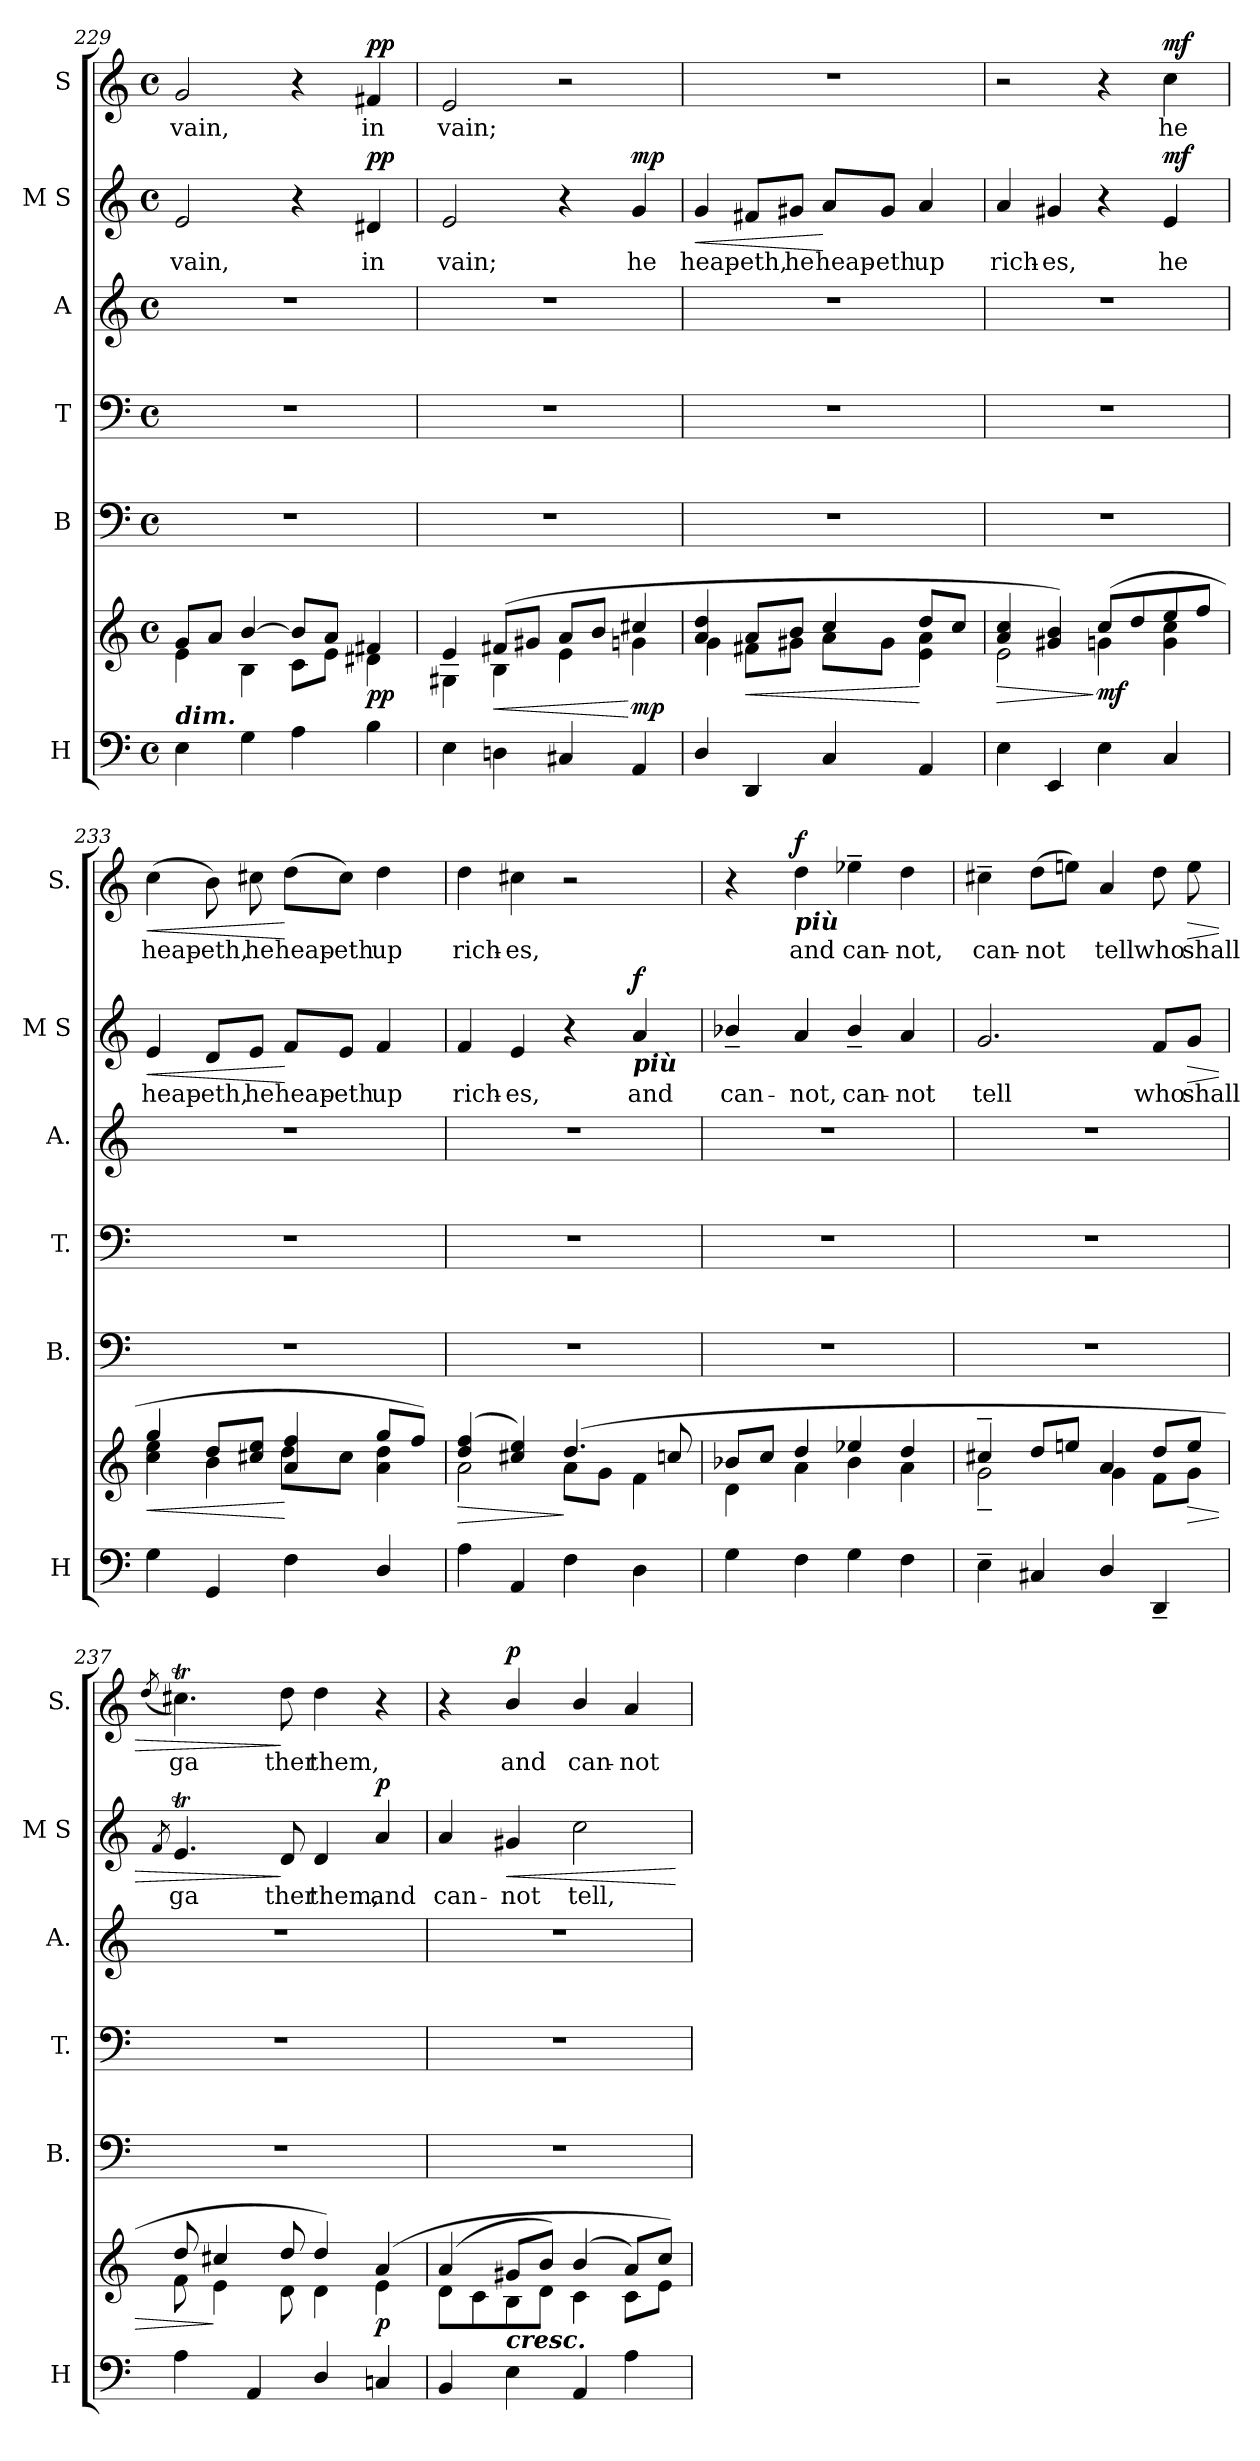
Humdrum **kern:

**kern	**kern	**dynam	**kern	**kern	**kern	**kern	**text	**dynam	**kern	**text	**dynam
*part6	*part6	*part6	*part5	*part4	*part3	*part2	*part2	*part2	*part1	*part1	*part1
*staff7	*staff6	*staff6/7	*staff5	*staff4	*staff3	*staff2	*staff2	*staff2	*staff1	*staff1	*staff1
*I"H	*	*	*I"B	*I"T	*I"A	*I"M S	*	*	*I"S	*	*
*I'H	*	*	*I'B.	*I'T.	*I'A.	*I'M S	*	*	*I'S.	*	*
*clefF4	*clefG2	*	*clefF4	*clefF4	*clefG2	*clefG2	*	*	*clefG2	*	*
*k[]	*k[]	*	*k[]	*k[]	*k[]	*k[]	*	*	*k[]	*	*
*M4/4	*M4/4	*	*M4/4	*M4/4	*M4/4	*M4/4	*	*	*M4/4	*	*
*met(c)	*met(c)	*	*met(c)	*met(c)	*met(c)	*met(c)	*	*	*met(c)	*	*
=229	=229	=229	=229	=229	=229	=229	=229	=229	=229	=229	=229
*	*^	*	*	*	*	*	*	*	*	*	*
!LO:TX:a:Bi:t=dim.	!	!	!	!	!	!	!	!	!	!	!	!
!	!	!	!	!	!	!	!	!LO:LY:b	!	!	!LO:LY:b	!
4E\	8g/L	4e\	.	1r	1r	1r	2e/	vain,	.	2g/	vain,	.
.	8a/J	.	.	.	.	.	.	.	.	.	.	.
4G\	[4b/	4B\	.	.	.	.	.	.	.	.	.	.
4A\	8b/L]	8c\L	.	.	.	.	4r	.	.	4r	.	.
.	8a/J	8e\J	.	.	.	.	.	.	.	.	.	.
!	!	!	!LO:DY:b	!	!	!	!	!LO:LY:b	!LO:DY:b	!	!LO:LY:b	!LO:DY:b
4B\	4f#X/	4d#X\	pp	.	.	.	4d#X/	in	pp	4f#X/	in	pp
=230	=230	=230	=230	=230	=230	=230	=230	=230	=230	=230	=230	=230
!	!	!	!	!	!	!	!	!LO:LY:b	!	!	!LO:LY:b	!
4E\	4e/	4G#X\	.	1r	1r	1r	2e/	vain;	.	2e/	vain;	.
!	!	!	!LO:HP:b	!	!	!	!	!	!	!	!	!
4Dn\	(>8f#X/L	4B\	<	.	.	.	.	.	.	.	.	.
.	8g#X/J	.	.	.	.	.	.	.	.	.	.	.
4C#X/	8a/L	4e\	.	.	.	.	4r	.	.	2r	.	.
.	8b/J	.	.	.	.	.	.	.	.	.	.	.
!	!	!	!LO:DY:n=1:b	!	!	!	!	!LO:LY:b	!LO:DY:b	!	!	!
4AA/	4cc#X/	4gn\	[ mp	.	.	.	4g/	he	mp	.	.	.
=231	=231	=231	=231	=231	=231	=231	=231	=231	=231	=231	=231	=231
!	!	!	!	!	!	!	!	!LO:LY:b	!LO:HP:b	!	!	!
4D/)	4a/ 4dd/	4g\	.	1r	1r	1r	4g/	heap-	<	1r	.	.
!	!	!	!LO:HP:b	!	!	!	!	!LO:LY:b	!	!	!	!
(4DD/	8a/L	8f#X\L	<	.	.	.	8f#X/L	-eth,	.	.	.	.
!	!	!	!	!	!	!	!	!LO:LY:b	!	!	!	!
.	8b/J	8g#X\J	.	.	.	.	8g#X/J	he	.	.	.	.
!	!	!	!	!	!	!	!	!LO:LY:b	!	!	!	!
4C/	4cc/	8a\L	.	.	.	.	8a/L	heap-	[	.	.	.
!	!	!	!	!	!	!	!	!LO:LY:b	!	!	!	!
.	.	8g#\J	.	.	.	.	8g#/J	-eth	.	.	.	.
!	!	!	!	!	!	!	!	!LO:LY:b	!	!	!	!
4AA/	8dd/L	4e\ 4a\	[	.	.	.	4a/	up	.	.	.	.
.	8cc/J	.	.	.	.	.	.	.	.	.	.	.
!!LO:PB:g=z
=232	=232	=232	=232	=232	=232	=232	=232	=232	=232	=232	=232	=232
!	!	!	!LO:HP:b	!	!	!	!	!LO:LY:b	!	!	!	!
(>4E\	4a/ 4cc/	2e\	>	1r	1r	1r	4a/	rich-	.	2r	.	.
!	!	!	!	!	!	!	!	!LO:LY:b	!	!	!	!
4EE/	4g#X/ 4b/)	.	.	.	.	.	4g#X/	-es,	.	.	.	.
!	!	!	!LO:DY:n=1:b	!	!	!	!	!	!	!	!	!
4E\	(8cc/L	4gn\	] mf	.	.	.	4r	.	.	4r	.	.
.	8dd/	.	.	.	.	.	.	.	.	.	.	.
!	!	!	!	!	!	!	!	!LO:LY:b	!LO:DY:b	!	!LO:LY:b	!LO:DY:b
4C/	8ee/	4g\ 4cc\	.	.	.	.	4e/	he	mf	4cc\	he	mf
.	8ff/J	.	.	.	.	.	.	.	.	.	.	.
=233	=233	=233	=233	=233	=233	=233	=233	=233	=233	=233	=233	=233
!	!	!	!LO:HP:b	!	!	!	!	!LO:LY:b	!LO:HP:b	!	!LO:LY:b	!LO:HP:b
4G\	4gg/	4cc\ 4ee\	<	1r	1r	1r	4e/	heap-	<	(4cc\	heap-	<
!	!	!	!	!	!	!	!	!LO:LY:b	!	!	!LO:LY:b	!
4GG/	8dd/L	4b\	.	.	.	.	8d/L	-eth,	.	8b\)	-eth,	.
!	!	!	!	!	!	!	!	!LO:LY:b	!	!	!LO:LY:b	!
.	8cc#X/ 8ee/J	.	.	.	.	.	8e/J	he	.	8cc#X\	he	.
!	!	!	!	!	!	!	!	!LO:LY:b	!	!	!LO:LY:b	!
4F\	4a/ 4ff/	8dd\L	[	.	.	.	8f/L	heap-	[	(8dd\L	heap-	[
!	!	!	!	!	!	!	!	!LO:LY:b	!	!	!LO:LY:b	!
.	.	8cc#\J	.	.	.	.	8e/J	-eth	.	8cc#\J)	-eth	.
!	!	!	!	!	!	!	!	!LO:LY:b	!	!	!LO:LY:b	!
4D/	8gg/L	4a\ 4dd\	.	.	.	.	4f/	up	.	4dd\	up	.
.	8ff/J)	.	.	.	.	.	.	.	.	.	.	.
=234	=234	=234	=234	=234	=234	=234	=234	=234	=234	=234	=234	=234
!	!	!	!LO:HP:b	!	!	!	!	!LO:LY:b	!	!	!LO:LY:b	!
4A\	(>4dd/ 4ff/	2a\	>	1r	1r	1r	4f/	rich-	.	4dd\	rich-	.
!	!	!	!	!	!	!	!	!LO:LY:b	!	!	!LO:LY:b	!
4AA/	4cc#X/ 4ee/)	.	.	.	.	.	4e/	-es,	.	4cc#X\	-es,	.
4F\	(>4.dd/	8a\L	]	.	.	.	4r	.	.	2r	.	.
.	.	8g\J	.	.	.	.	.	.	.	.	.	.
!	!	!	!	!	!	!	!LO:TX:b:Bi:t=più	!	!	!	!	!
!	!	!	!	!	!	!	!	!LO:LY:b	!LO:DY:b	!	!	!
4D\	.	4f\	.	.	.	.	4a/	and	f	.	.	.
.	8ccn/	.	.	.	.	.	.	.	.	.	.	.
=235	=235	=235	=235	=235	=235	=235	=235	=235	=235	=235	=235	=235
!	!	!	!	!	!	!	!	!LO:LY:b	!	!	!	!
4G\	8b-X/L	4d\	.	1r	1r	1r	4b-X~/	can-	.	4r	.	.
.	8cc/J	.	.	.	.	.	.	.	.	.	.	.
!	!	!	!	!	!	!	!	!	!	!LO:TX:b:Bi:t=più	!	!
!	!	!	!	!	!	!	!	!LO:LY:b	!	!	!LO:LY:b	!LO:DY:b
4F\	4dd/	4a\	.	.	.	.	4a/	-not,	.	4dd\	and	f
!	!	!	!	!	!	!	!	!LO:LY:b	!	!	!LO:LY:b	!
4G\	4ee-X/	4b-\	.	.	.	.	4b-~/	can-	.	4ee-X~\	can-	.
!	!	!	!	!	!	!	!	!LO:LY:b	!	!	!LO:LY:b	!
4F\	4dd/	4a\	.	.	.	.	4a/	-not	.	4dd\	-not,	.
!!LO:PB:g=z
=236	=236	=236	=236	=236	=236	=236	=236	=236	=236	=236	=236	=236
!	!	!	!	!	!	!	!	!LO:LY:b	!	!	!LO:LY:b	!
4E~\	4cc#X~/	2g~\	.	1r	1r	1r	2.g/	tell	.	4cc#X~\	can-	.
!	!	!	!	!	!	!	!	!	!	!	!LO:LY:b	!
4C#X/	8dd/L	.	.	.	.	.	.	.	.	(>8dd\L	-not	.
.	8een/J	.	.	.	.	.	.	.	.	8een\J)	.	.
!	!	!	!	!	!	!	!	!	!	!	!LO:LY:b	!
4D/	4a/	4g\	.	.	.	.	.	.	.	4a/	tell	.
!	!	!	!	!	!	!	!	!LO:LY:b	!	!	!LO:LY:b	!
4DD~/	8dd/L	8f\L	.	.	.	.	8f/L	who	.	8dd\	who	.
!	!	!	!LO:HP:b	!	!	!	!	!LO:LY:b	!LO:HP:b	!	!LO:LY:b	!LO:HP:b
.	8ee/J	8g\J	>	.	.	.	8g/J	shall	>	8ee\	shall	>
=237	=237	=237	=237	=237	=237	=237	=237	=237	=237	=237	=237	=237
.	.	.	.	.	.	.	8qf/	.	.	(8qdd/	.	.
!	!	!	!	!	!	!	!	!LO:LY:b	!	!	!LO:LY:b	!
4A\	8dd/	8f\	.	1r	1r	1r	4.et/	ga­	.	4.cc#Xt\)	ga­	.
.	4cc#X/	4e\	]	.	.	.	.	.	.	.	.	.
4AA/	.	.	.	.	.	.	.	.	.	.	.	.
!	!	!	!	!	!	!	!	!LO:LY:b	!	!	!LO:LY:b	!
.	8dd/	8d\	.	.	.	.	8d/	ther	]	8dd\	ther	]
!	!	!	!	!	!	!	!	!LO:LY:b	!	!	!LO:LY:b	!
4D/	4dd/)	4d\	.	.	.	.	4d/	them,	.	4dd\	them,	.
!	!	!	!LO:DY:b	!	!	!	!	!LO:LY:b	!LO:DY:b	!	!	!
4Cn/	(>4a/	4e\	p	.	.	.	4a/	and	p	4r	.	.
=238	=238	=238	=238	=238	=238	=238	=238	=238	=238	=238	=238	=238
!	!	!	!	!	!	!	!	!LO:LY:b	!	!	!	!
4BB/	(>4a/	8d\L	.	1r	1r	1r	4a/	can-	.	4r	.	.
.	.	8c\	.	.	.	.	.	.	.	.	.	.
!LO:TX:a:Bi:t=cresc.	!	!	!	!	!	!	!	!	!	!	!	!
!	!	!	!	!	!	!	!	!LO:LY:b	!LO:HP:b	!	!LO:LY:b	!LO:DY:b
4E\	8g#X/L	8B\	.	.	.	.	4g#X/	-not	<	4b/	and	p
.	8b/J)	8d\J	.	.	.	.	.	.	.	.	.	.
!	!	!	!	!	!	!	!	!LO:LY:b	!	!	!LO:LY:b	!
4AA/	(>4b/	4c\	.	.	.	.	2cc\	tell,	.	4b/	can-	.
!	!	!	!	!	!	!	!	!	!	!	!LO:LY:b	!
4A\	8a/L)	8c\L	.	.	.	.	.	.	.	4a/	-not	.
.	8cc/J)	8e\J	.	.	.	.	.	.	.	.	.	.
*	*v	*v	*	*	*	*	*	*	*	*	*	*
.	.	.	.	.	.	.	.	[	.	.	.
=	=	=	=	=	=	=	=	=	=	=	=
*-	*-	*-	*-	*-	*-	*-	*-	*-	*-	*-	*-
